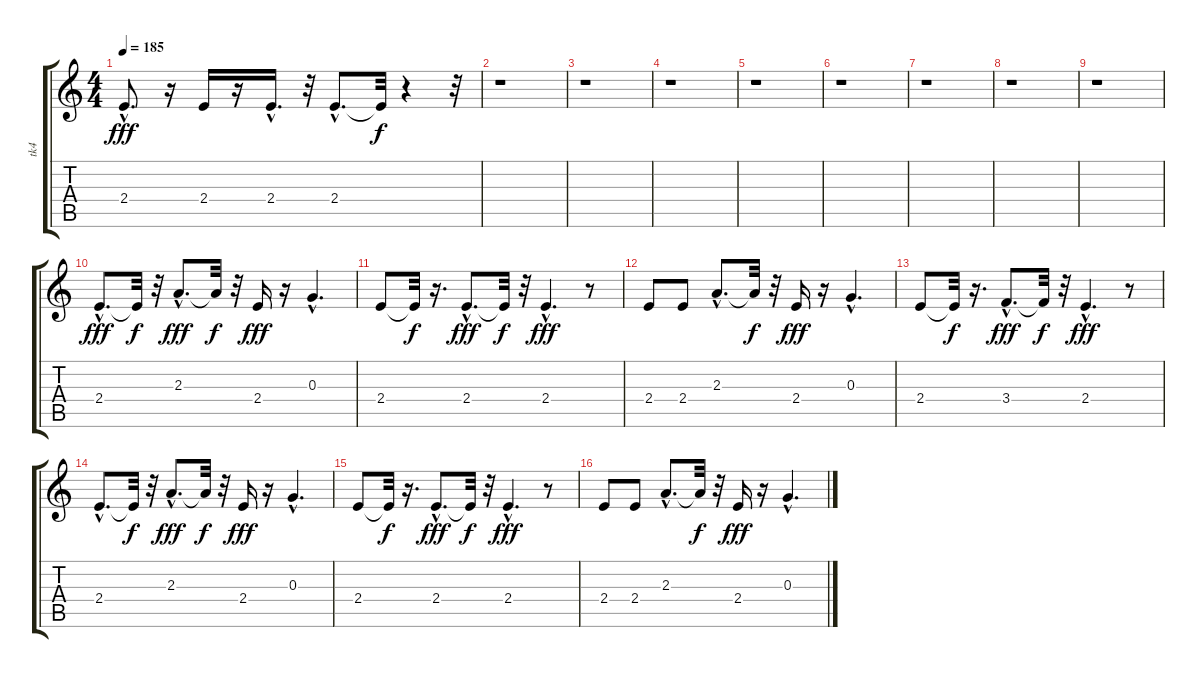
\track ("tk4" "tk4") {instrument electricbassfinger}
\staff {score tabs}
\tuning (E4 B3 G3 D3 A2 E2) {hide}
\ts (4 4)
\tempo 185
\clef g2
\ks c
2.4{hac}.8{d dy fff} r.16 2.4.16 r.16 2.4{hac}.16{d} r.32 2.4{hac}.8{d} 2.4{t}.32{dy f} r.4 r.32 |
r.1 |
r.1 |
r.1 |
r.1 |
r.1 |
r.1 |
r.1 |
r.1 |
2.4{hac}.8{d dy fff} 2.4{t}.32{dy f} r.32 2.3{hac}.8{d dy fff} 2.3{t}.32{dy f} r.32 2.4.16{dy fff} r.16 0.3{hac}.4{d} |
2.4.8 2.4{t}.32{dy f} r.16{d} 2.4{hac}.8{d dy fff} 2.4{t}.32{dy f} r.32 2.4{hac}.4{d dy fff} r.8 |
2.4.8 2.4.8 2.3{hac}.8{d} 2.3{t}.32{dy f} r.32 2.4.16{dy fff} r.16 0.3{hac}.4{d} |
2.4.8 2.4{t}.32{dy f} r.16{d} 3.4{hac}.8{d dy fff} 3.4{t}.32{dy f} r.32 2.4{hac}.4{d dy fff} r.8 |
2.4{hac}.8{d} 2.4{t}.32{dy f} r.32 2.3{hac}.8{d dy fff} 2.3{t}.32{dy f} r.32 2.4.16{dy fff} r.16 0.3{hac}.4{d} |
2.4.8 2.4{t}.32{dy f} r.16{d} 2.4{hac}.8{d dy fff} 2.4{t}.32{dy f} r.32 2.4{hac}.4{d dy fff} r.8 |
2.4.8 2.4.8 2.3{hac}.8{d} 2.3{t}.32{dy f} r.32 2.4.16{dy fff} r.16 0.3{hac}.4{d}
